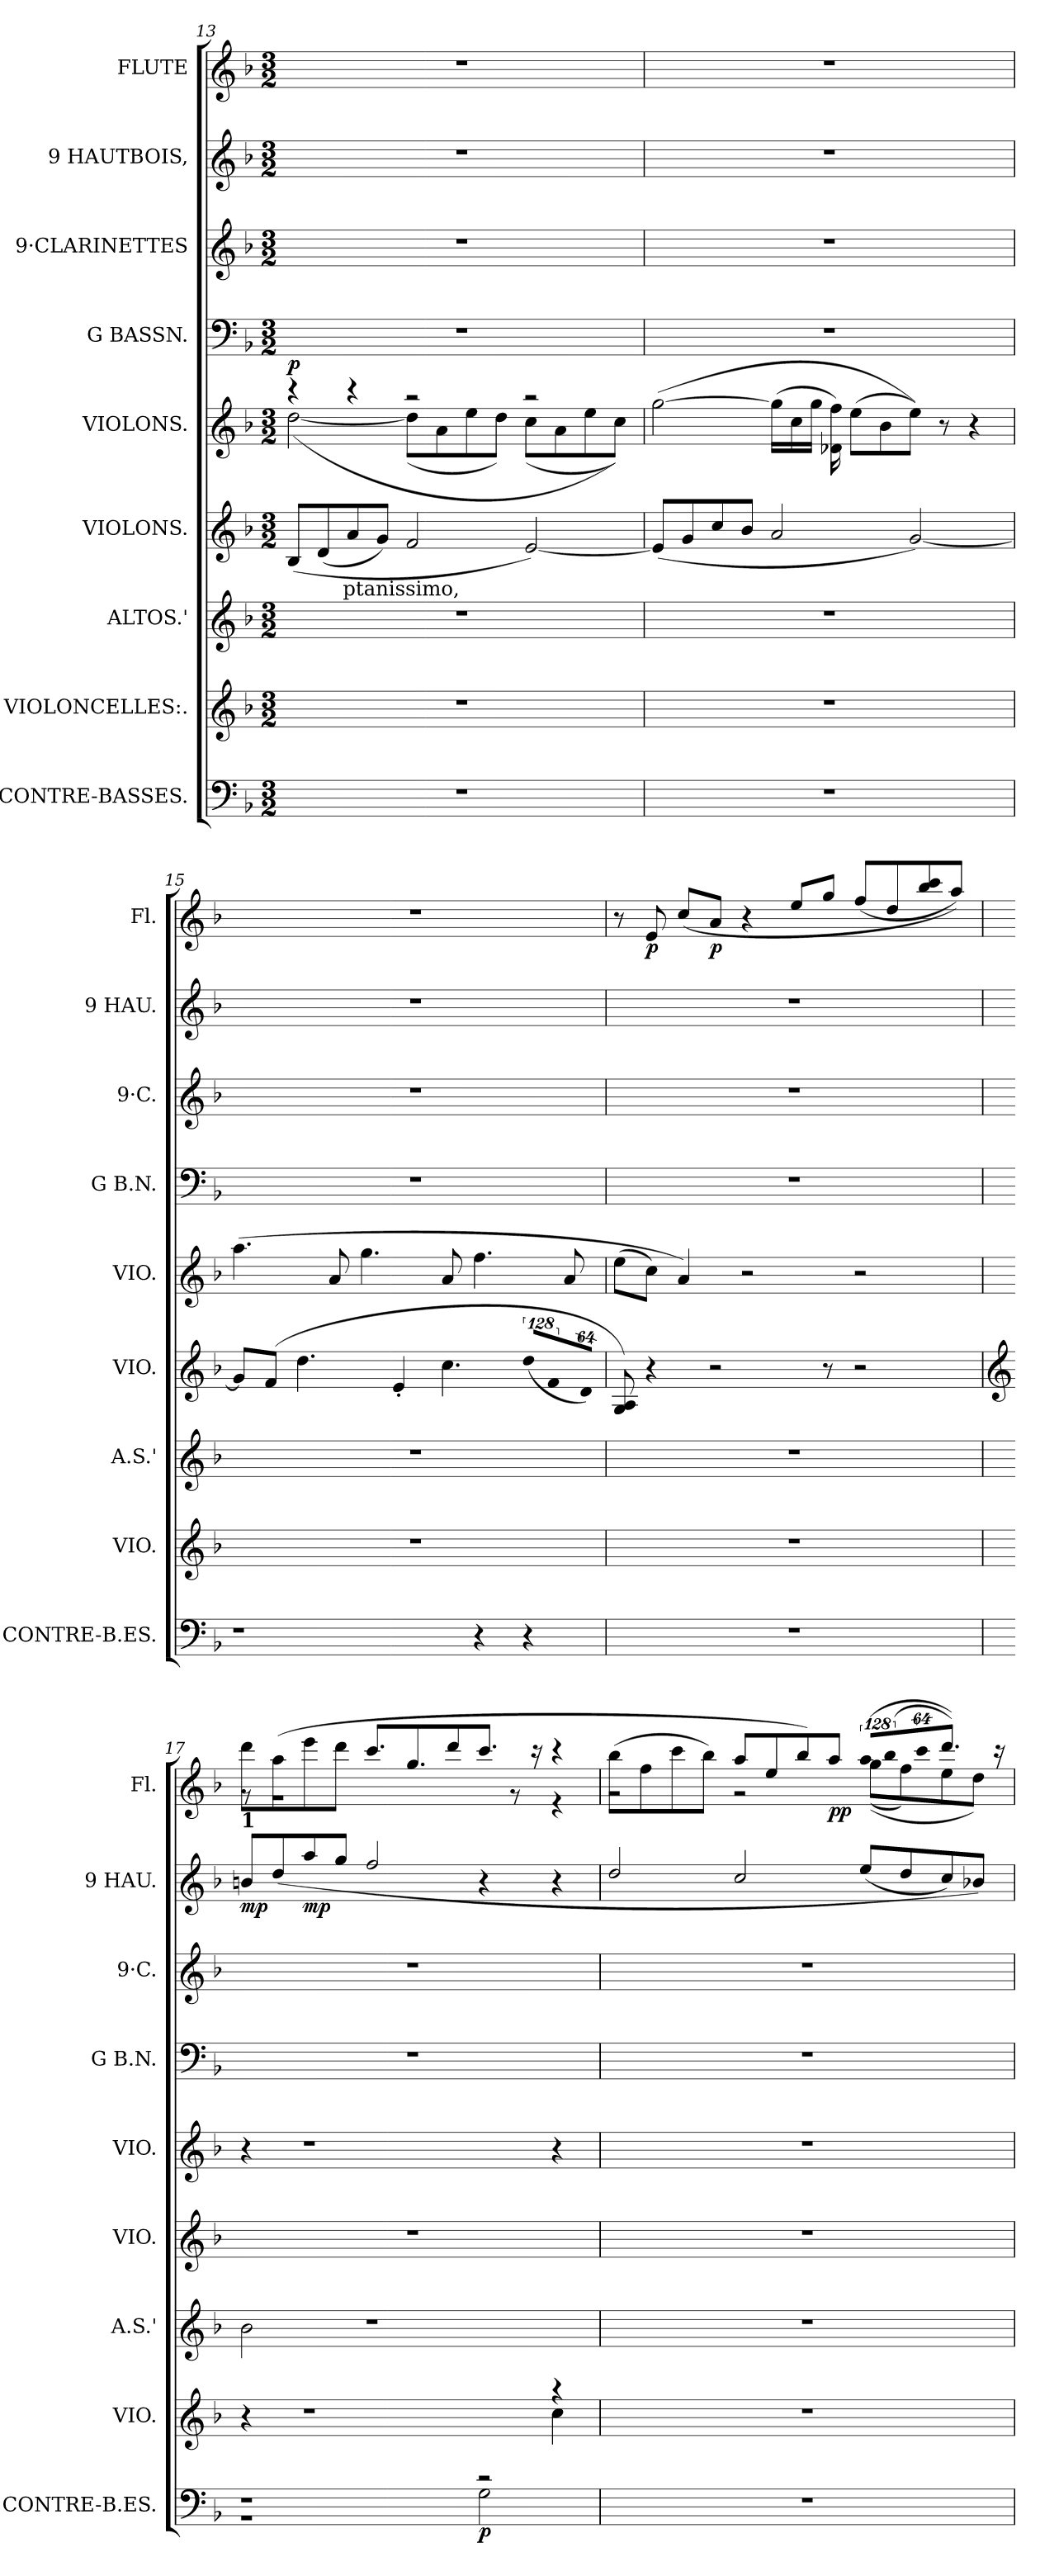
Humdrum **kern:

**kern	**dynam	**kern	**kern	**kern	**text	**kern	**text	**dynam	**kern	**kern	**kern	**dynam	**kern	**dynam
*part9	*part9	*part8	*part7	*part6	*part6	*part5	*part5	*part5	*part4	*part3	*part2	*part2	*part1	*part1
*staff9	*staff9	*staff8	*staff7	*staff6	*staff6	*staff5	*staff5	*staff5	*staff4	*staff3	*staff2	*staff2	*staff1	*staff1
*I"CONTRE-BASSES.	*	*I"VIOLONCELLES:.	*I"ALTOS.'	*I"VIOLONS.	*	*I"VIOLONS.	*	*	*I"G BASSN.	*I"9·CLARINETTES	*I"9 HAUTBOIS,	*	*I"FLUTE	*
*I'CONTRE-B.ES.	*	*I'VIO.	*I'A.S.'	*I'VIO.	*	*I'VIO.	*	*	*I'G B.N.	*I'9·C.	*I'9 HAU.	*	*I'Fl.	*
!!LO:PB:g=z
*clefF4	*	*clefG2	*clefG2	*clefG2	*	*clefG2	*	*	*clefF4	*clefG2	*clefG2	*	*clefG2	*
*k[b-]	*	*k[b-]	*k[b-]	*k[b-]	*	*k[b-]	*	*	*k[b-]	*k[b-]	*k[b-]	*	*k[b-]	*
*F:	*	*F:	*F:	*F:	*	*F:	*	*	*F:	*F:	*F:	*	*F:	*
*M3/2	*	*M3/2	*M3/2	*M3/2	*	*M3/2	*	*	*M3/2	*M3/2	*M3/2	*	*M3/2	*
=13	=13	=13	=13	=13	=13	=13	=13	=13	=13	=13	=13	=13	=13	=13
!LO:N:vis=1	!	!LO:N:vis=1	!LO:N:vis=1	!	!	!	!	!	!LO:N:vis=1	!LO:N:vis=1	!LO:N:vis=1	!	!LO:N:vis=1	!
*	*	*	*	*	*	*^	*	*	*	*	*	*	*	*
1.r	.	1.r	1.r	(8B-i/L	.	4r	([<2ddi\	.	p	1.r	1.r	1.r	.	1.r	.
.	.	.	.	(8di/	.	.	.	.	.	.	.	.	.	.	.
!	!	!	!	!	!LO:LY:b:color=#000000	!	!	!	!	!	!	!	!	!	!
.	.	.	.	8ai/	ptanissimo,	4r	.	.	.	.	.	.	.	.	.
.	.	.	.	8gi/J)	.	.	.	.	.	.	.	.	.	.	.
.	.	.	.	2fi/	.	2r	(8ddi\L]	.	.	.	.	.	.	.	.
.	.	.	.	.	.	.	8ai\	.	.	.	.	.	.	.	.
.	.	.	.	.	.	.	8eei\	.	.	.	.	.	.	.	.
.	.	.	.	.	.	.	8ddi\J)	.	.	.	.	.	.	.	.
.	.	.	.	[<2ei/)	.	2r	(8cci\L	.	.	.	.	.	.	.	.
.	.	.	.	.	.	.	8ai\	.	.	.	.	.	.	.	.
.	.	.	.	.	.	.	8eei\	.	.	.	.	.	.	.	.
.	.	.	.	.	.	.	8cci\J))	.	.	.	.	.	.	.	.
=14	=14	=14	=14	=14	=14	=14	=14	=14	=14	=14	=14	=14	=14	=14	=14
!LO:N:vis=1	!	!LO:N:vis=1	!LO:N:vis=1	!	!	!	!	!	!	!LO:N:vis=1	!LO:N:vis=1	!LO:N:vis=1	!	!LO:N:vis=1	!
*	*	*	*	*	*	*v	*v	*	*	*	*	*	*	*	*
1.r	.	1.r	1.r	(8ei/L]	.	([>2ggi\	.	.	1.r	1.r	1.r	.	1.r	.
.	.	.	.	8gi/	.	.	.	.	.	.	.	.	.	.
.	.	.	.	8cci/	.	.	.	.	.	.	.	.	.	.
.	.	.	.	8b-i/J	.	.	.	.	.	.	.	.	.	.
.	.	.	.	2ai/	.	(16ggi\LL]	.	.	.	.	.	.	.	.
.	.	.	.	.	.	16cci\	.	.	.	.	.	.	.	.
.	.	.	.	.	.	16ggi\JJ	.	.	.	.	.	.	.	.
.	.	.	.	.	.	16d-Xi\ 16ffi)	.	.	.	.	.	.	.	.
.	.	.	.	.	.	(8eei\L	.	.	.	.	.	.	.	.
.	.	.	.	.	.	8b-i\	.	.	.	.	.	.	.	.
.	.	.	.	[<2gi/)	.	8eei\J))	.	.	.	.	.	.	.	.
.	.	.	.	.	.	8r	.	.	.	.	.	.	.	.
.	.	.	.	.	.	4r	.	.	.	.	.	.	.	.
=15	=15	=15	=15	=15	=15	=15	=15	=15	=15	=15	=15	=15	=15	=15
!	!	!LO:N:vis=1	!LO:N:vis=1	!	!	!	!	!	!LO:N:vis=1	!LO:N:vis=1	!LO:N:vis=1	!	!LO:N:vis=1	!
1r	.	1.r	1.r	8gi/L]	.	(4.aai\	.	.	1.r	1.r	1.r	.	1.r	.
.	.	.	.	(8fi/J	.	.	.	.	.	.	.	.	.	.
.	.	.	.	4.ddi\	.	.	.	.	.	.	.	.	.	.
.	.	.	.	.	.	8ai/	.	.	.	.	.	.	.	.
.	.	.	.	.	.	4.ggi\	.	.	.	.	.	.	.	.
.	.	.	.	4e'i/	.	.	.	.	.	.	.	.	.	.
.	.	.	.	4.cci\	.	8ai/	.	.	.	.	.	.	.	.
4r	.	.	.	.	.	4.ffi\	.	.	.	.	.	.	.	.
!	!	!	!	!LO:N:vis=8	!	!	!	!	!	!	!	!	!	!
4r	.	.	.	(1024%85ddi/L	.	.	.	.	.	.	.	.	.	.
!	!	!	!	!LO:N:vis=8	!	!	!	!	!	!	!	!	!	!
.	.	.	.	1024%85fi/	.	.	.	.	.	.	.	.	.	.
.	.	.	.	.	.	8ai/	.	.	.	.	.	.	.	.
!	!	!	!	!LO:N:vis=8	!	!	!	!	!	!	!	!	!	!
.	.	.	.	512%43di/J)	.	.	.	.	.	.	.	.	.	.
=16	=16	=16	=16	=16	=16	=16	=16	=16	=16	=16	=16	=16	=16	=16
!LO:N:vis=1	!	!LO:N:vis=1	!LO:N:vis=1	!	!	!	!	!	!LO:N:vis=1	!LO:N:vis=1	!LO:N:vis=1	!	!	!
1.r	.	1.r	1.r	8Gi/ 8Ai)	.	(8eei\L	.	.	1.r	1.r	1.r	.	8r	.
.	.	.	.	4r	.	8cci\J)	.	.	.	.	.	.	8ei/	p
.	.	.	.	.	.	4ai/)	.	.	.	.	.	.	(8cci/L	.
.	.	.	.	2r	.	.	.	.	.	.	.	.	8ai/J	p
.	.	.	.	.	.	2r	.	.	.	.	.	.	4r	.
.	.	.	.	.	.	.	.	.	.	.	.	.	8eei/L	.
.	.	.	.	8r	.	.	.	.	.	.	.	.	8ggi/J	.
!	!	!	!	!	!	!	!LO:LY:b:color=#000000	!	!	!	!	!	!	!
.	.	.	.	2r	.	2r	a	.	.	.	.	.	(8ffi/L	.
.	.	.	.	.	.	.	.	.	.	.	.	.	8ddi/	.
.	.	.	.	.	.	.	.	.	.	.	.	.	8bb-i/ 8ccci	.
.	.	.	.	.	.	.	.	.	.	.	.	.	8aai/J))	.
!!LO:LB:g=z
=17	=17	=17	=17	=17	=17	=17	=17	=17	=17	=17	=17	=17	=17	=17
*	*	*	*	*clefG2	*	*	*	*	*	*	*	*	*	*
*^	*	*^	*	*	*	*	*	*	*	*	*	*	*	*
!	!	!	!	!	!	!	!	!	!	!	!	!	!LO:TX:a:B:t=1	!	!	!
!	!	!	!	!	!	!LO:N:vis=1	!	!	!	!	!LO:N:vis=1	!LO:N:vis=1	!	!	!	!
*	*	*	*	*	*	*	*	*	*	*	*	*	*	*	*^	*
1r	1r	.	4r	1ryy	2b-i\	1.r	.	4r	.	.	1.r	1.r	8bni/L	mp	8dddi\L	8r	.
.	.	.	.	.	.	.	.	.	.	.	.	.	(8ddi/	.	(8aai\	1r	.
.	.	.	1r	.	.	.	.	1r	.	.	.	.	8aai/	mp	8eeei\	.	.
.	.	.	.	.	.	.	.	.	.	.	.	.	8ggi/J	.	8dddi\J	.	.
.	.	.	.	.	1r	.	.	.	.	.	.	.	2ffi/	.	8.ccci/L	.	.
.	.	.	.	.	.	.	.	.	.	.	.	.	.	.	8.ggi/	.	.
.	.	.	.	.	.	.	.	.	.	.	.	.	.	.	8dddi/	.	.
2r	2Gi\	p	.	4ryy	.	.	.	.	.	.	.	.	4r	.	8.ccci/J	.	.
.	.	.	.	.	.	.	.	.	.	.	.	.	.	.	.	8r	.
.	.	.	.	.	.	.	.	.	.	.	.	.	.	.	16r	.	.
.	.	.	4r	4cci\	.	.	.	4r	.	.	.	.	4r	.	4r	4r	.
*v	*v	*	*	*	*	*	*	*	*	*	*	*	*	*	*	*	*
=18	=18	=18	=18	=18	=18	=18	=18	=18	=18	=18	=18	=18	=18	=18	=18	=18
!LO:N:vis=1	!	!LO:N:vis=1	!	!LO:N:vis=1	!LO:N:vis=1	!	!LO:N:vis=1	!	!	!LO:N:vis=1	!LO:N:vis=1	!	!	!	!	!
*	*	*v	*v	*	*	*	*	*	*	*	*	*	*	*	*	*
1.r	.	1.r	1.r	1.r	.	1.r	.	.	1.r	1.r	2ddi/	.	(8bb-i\L	2r	.
.	.	.	.	.	.	.	.	.	.	.	.	.	8ffi\	.	.
.	.	.	.	.	.	.	.	.	.	.	.	.	8ccci\	.	.
.	.	.	.	.	.	.	.	.	.	.	.	.	8bb-i\J)	.	.
.	.	.	.	.	.	.	.	.	.	.	2cci/	.	8aai/L	2r	.
.	.	.	.	.	.	.	.	.	.	.	.	.	8eei/	.	.
.	.	.	.	.	.	.	.	.	.	.	.	.	8bb-i/)	.	.
.	.	.	.	.	.	.	.	.	.	.	.	.	8aai/J	.	pp
!	!	!	!	!	!	!	!	!	!	!	!	!	!LO:N:vis=8	!	!
.	.	.	.	.	.	.	.	.	.	.	(8eei/L	.	(1024%85aai/L	((8ggi\L	.
!	!	!	!	!	!	!	!	!	!	!	!	!	!LO:N:vis=8	!	!
.	.	.	.	.	.	.	.	.	.	.	.	.	(1024%85bb-i/	.	.
.	.	.	.	.	.	.	.	.	.	.	8ddi/	.	.	8ffi\)	.
!	!	!	!	!	!	!	!	!	!	!	!	!	!LO:N:vis=8	!	!
.	.	.	.	.	.	.	.	.	.	.	.	.	512%43ccci/	.	.
.	.	.	.	.	.	.	.	.	.	.	8cci/)	.	8.dddi/J))	8eei\	.
.	.	.	.	.	.	.	.	.	.	.	8b-Xi/J)	.	.	(8ddi\J)	.
.	.	.	.	.	.	.	.	.	.	.	.	.	16r	.	.
*	*	*	*	*	*	*	*	*	*	*	*	*	*v	*v	*
=	=	=	=	=	=	=	=	=	=	=	=	=	=	=
*-	*-	*-	*-	*-	*-	*-	*-	*-	*-	*-	*-	*-	*-	*-
